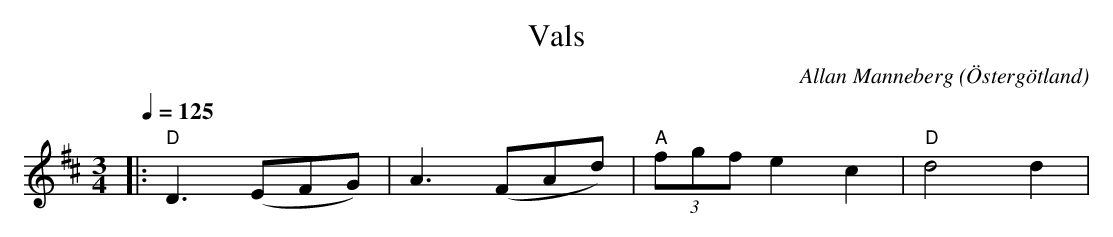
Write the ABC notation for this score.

X:1
T:Vals
O:Östergötland
C:Allan Manneberg
Q:1/4=125
M: 3/4
L: 1/8
K: D
|: "D"D3(EFG) | A3(FAd) |"A" (3fgf e2 c2|"D" d4 d2|
:|
|: :|
